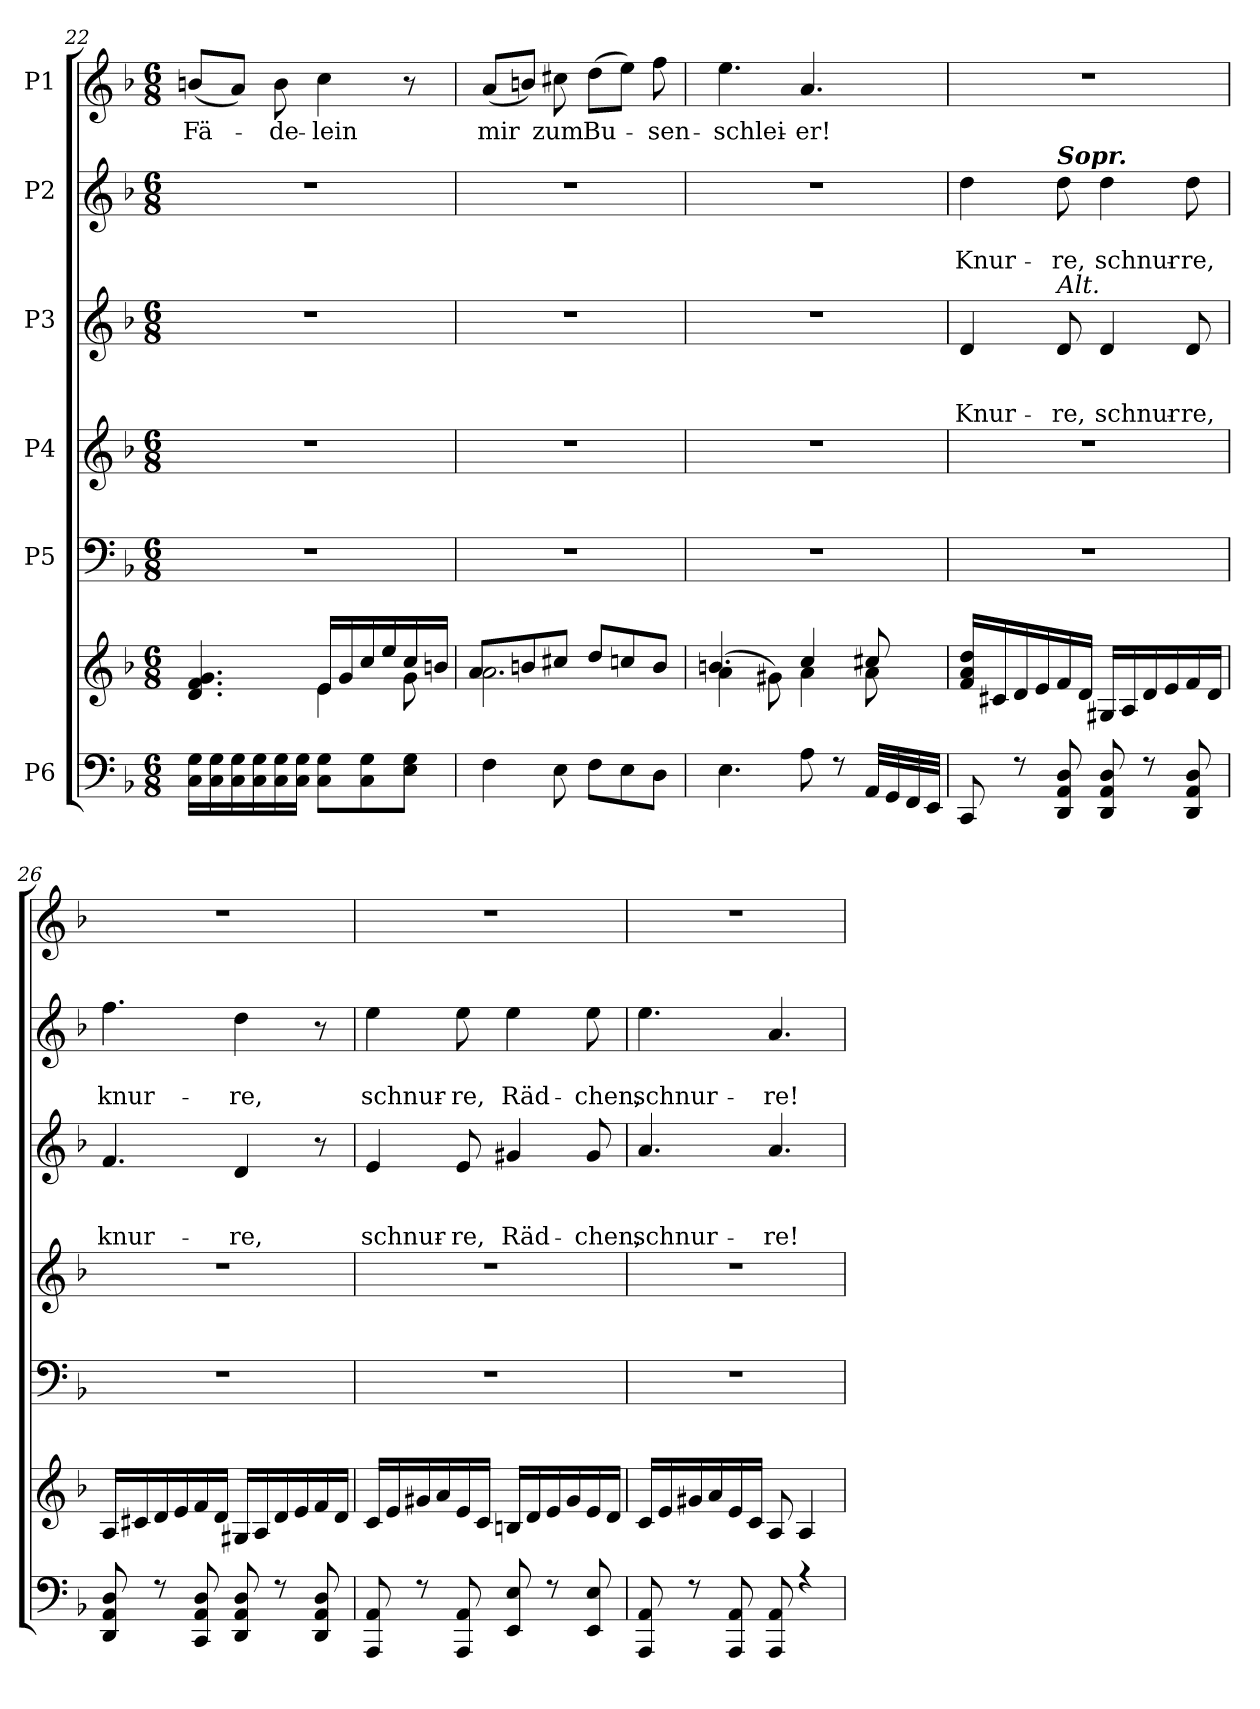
**kern	**kern	**kern	**kern	**kern	**text	**text	**text	**kern	**text	**text	**kern	**text
*part6	*part6	*part5	*part4	*part3	*part3	*part3	*part3	*part2	*part2	*part2	*part1	*part1
*staff7	*staff6	*staff5	*staff4	*staff3	*staff3	*staff3	*staff3	*staff2	*staff2	*staff2	*staff1	*staff1
*I"P6	*	*I"P5	*I"P4	*I"P3	*	*	*	*I"P2	*	*	*I"P1	*
*clefF4	*clefG2	*clefF4	*clefG2	*clefG2	*	*	*	*clefG2	*	*	*clefG2	*
*	*	*	*ITrd7c12	*	*	*	*	*	*	*	*	*
*k[b-]	*k[b-]	*k[b-]	*k[b-]	*k[b-]	*	*	*	*k[b-]	*	*	*k[b-]	*
*F:	*F:	*F:	*F:	*F:	*	*	*	*F:	*	*	*F:	*
*M6/8	*M6/8	*M6/8	*M6/8	*M6/8	*	*	*	*M6/8	*	*	*M6/8	*
=22	=22	=22	=22	=22	=22	=22	=22	=22	=22	=22	=22	=22
*^	*^	*	*	*	*	*	*	*	*	*	*	*
!	!	!	!	!LO:N:vis=1	!LO:N:vis=1	!LO:N:vis=1	!	!	!	!LO:N:vis=1	!	!	!	!LO:LY:b
16C\ 16G\LL	2.ryy	4.ryy	4.d/ 4.f/ 4.g/	2.r	2.r	2.r	.	.	.	2.r	.	.	(<8bn/L	Fä-
16C\ 16G\	.	.	.	.	.	.	.	.	.	.	.	.	.	.
16C\ 16G\	.	.	.	.	.	.	.	.	.	.	.	.	8a/J)	.
16C\ 16G\	.	.	.	.	.	.	.	.	.	.	.	.	.	.
!	!	!	!	!	!	!	!	!	!	!	!	!	!	!LO:LY:b
16C\ 16G\	.	.	.	.	.	.	.	.	.	.	.	.	8b\	-de-
16C\ 16G\JJ	.	.	.	.	.	.	.	.	.	.	.	.	.	.
!	!	!	!	!	!	!	!	!	!	!	!	!	!	!LO:LY:b
8C\ 8G\L	.	4e\	16e/LL	.	.	.	.	.	.	.	.	.	4cc\	-lein
.	.	.	16g/	.	.	.	.	.	.	.	.	.	.	.
8C\ 8G\	.	.	16cc/	.	.	.	.	.	.	.	.	.	.	.
.	.	.	16ee/	.	.	.	.	.	.	.	.	.	.	.
8E\ 8G\J	.	8g\	16cc/	.	.	.	.	.	.	.	.	.	8r	.
.	.	.	16bn/JJ	.	.	.	.	.	.	.	.	.	.	.
!!LO:PB:g=z
=23	=23	=23	=23	=23	=23	=23	=23	=23	=23	=23	=23	=23	=23	=23
!	!	!	!	!LO:N:vis=1	!LO:N:vis=1	!LO:N:vis=1	!	!	!	!LO:N:vis=1	!	!	!	!LO:LY:b
4F\	2.ryy	2.a\	8a/L	2.r	2.r	2.r	.	.	.	2.r	.	.	(<8a/L	mir
.	.	.	8bn/	.	.	.	.	.	.	.	.	.	8bn/J)	.
!	!	!	!	!	!	!	!	!	!	!	!	!	!	!LO:LY:b
8E\	.	.	8cc#X/J	.	.	.	.	.	.	.	.	.	8cc#X\	zum
!	!	!	!	!	!	!	!	!	!	!	!	!	!	!LO:LY:b
8F\L	.	.	8dd/L	.	.	.	.	.	.	.	.	.	(>8dd\L	Bu-
8E\	.	.	8ccn/	.	.	.	.	.	.	.	.	.	8ee\J)	.
!	!	!	!	!	!	!	!	!	!	!	!	!	!	!LO:LY:b
8D\J	.	.	8b/J	.	.	.	.	.	.	.	.	.	8ff\	-sen-
=24	=24	=24	=24	=24	=24	=24	=24	=24	=24	=24	=24	=24	=24	=24
!	!	!	!	!LO:N:vis=1	!LO:N:vis=1	!LO:N:vis=1	!	!	!	!LO:N:vis=1	!	!	!	!LO:LY:b
4.E\	2.ryy	(<4a\	4.bn/	2.r	2.r	2.r	.	.	.	2.r	.	.	4.ee\	-schlei-
.	.	8g#X\)	.	.	.	.	.	.	.	.	.	.	.	.
!	!	!	!	!	!	!	!	!	!	!	!	!	!	!LO:LY:b
8A\	.	4a\	4cc/	.	.	.	.	.	.	.	.	.	4.a/	-er!
8r	.	.	.	.	.	.	.	.	.	.	.	.	.	.
32AA/LLL	.	8a\	8cc#X/	.	.	.	.	.	.	.	.	.	.	.
32GG/	.	.	.	.	.	.	.	.	.	.	.	.	.	.
32FF/	.	.	.	.	.	.	.	.	.	.	.	.	.	.
32EE/JJJ	.	.	.	.	.	.	.	.	.	.	.	.	.	.
=25	=25	=25	=25	=25	=25	=25	=25	=25	=25	=25	=25	=25	=25	=25
!	!	!	!	!LO:N:vis=1	!LO:N:vis=1	!	!	!	!LO:LY:b	!	!	!LO:LY:b	!LO:N:vis=1	!
8CC/	2.ryy	2.ryy	16f/ 16a/ 16dd/LL	2.r	2.r	4d/	.	.	Knur-	4dd\	.	Knur-	2.r	.
.	.	.	16c#X/	.	.	.	.	.	.	.	.	.	.	.
8r	.	.	16d/	.	.	.	.	.	.	.	.	.	.	.
.	.	.	16e/	.	.	.	.	.	.	.	.	.	.	.
!	!	!	!	!	!	!	!	!	!	!LO:TX:a:Bi:t=Sopr.	!	!	!	!
!	!	!	!	!	!	!LO:TX:a:i:t=Alt.	!	!	!	!	!	!	!	!
!	!	!	!	!	!	!	!	!	!LO:LY:b	!	!	!LO:LY:b	!	!
8DD/ 8AA/ 8D/	.	.	16f/	.	.	8d/	.	.	-re,	8dd\	.	-re,	.	.
.	.	.	16d/JJ	.	.	.	.	.	.	.	.	.	.	.
!	!	!	!	!	!	!	!	!	!LO:LY:b	!	!	!LO:LY:b	!	!
8DD/ 8AA/ 8D/	.	.	16G#X/LL	.	.	4d/	.	.	schnur-	4dd\	.	schnur-	.	.
.	.	.	16A/	.	.	.	.	.	.	.	.	.	.	.
8r	.	.	16d/	.	.	.	.	.	.	.	.	.	.	.
.	.	.	16e/	.	.	.	.	.	.	.	.	.	.	.
!	!	!	!	!	!	!	!	!	!LO:LY:b	!	!	!LO:LY:b	!	!
8DD/ 8AA/ 8D/	.	.	16f/	.	.	8d/	.	.	-re,	8dd\	.	-re,	.	.
.	.	.	16d/JJ	.	.	.	.	.	.	.	.	.	.	.
=26	=26	=26	=26	=26	=26	=26	=26	=26	=26	=26	=26	=26	=26	=26
!	!	!	!	!LO:N:vis=1	!LO:N:vis=1	!	!	!	!LO:LY:b	!	!	!LO:LY:b	!LO:N:vis=1	!
8DD/ 8AA/ 8D/	2.ryy	2.ryy	16A/LL	2.r	2.r	4.f/	.	.	knur-	4.ff\	.	knur-	2.r	.
.	.	.	16c#X/	.	.	.	.	.	.	.	.	.	.	.
8r	.	.	16d/	.	.	.	.	.	.	.	.	.	.	.
.	.	.	16e/	.	.	.	.	.	.	.	.	.	.	.
8CC/ 8AA/ 8D/	.	.	16f/	.	.	.	.	.	.	.	.	.	.	.
.	.	.	16d/JJ	.	.	.	.	.	.	.	.	.	.	.
!	!	!	!	!	!	!	!	!	!LO:LY:b	!	!	!LO:LY:b	!	!
8DD/ 8AA/ 8D/	.	.	16G#X/LL	.	.	4d/	.	.	-re,	4dd\	.	-re,	.	.
.	.	.	16A/	.	.	.	.	.	.	.	.	.	.	.
8r	.	.	16d/	.	.	.	.	.	.	.	.	.	.	.
.	.	.	16e/	.	.	.	.	.	.	.	.	.	.	.
8DD/ 8AA/ 8D/	.	.	16f/	.	.	8r	.	.	.	8r	.	.	.	.
.	.	.	16d/JJ	.	.	.	.	.	.	.	.	.	.	.
!!LO:LB:g=z
=27	=27	=27	=27	=27	=27	=27	=27	=27	=27	=27	=27	=27	=27	=27
!	!	!	!	!LO:N:vis=1	!LO:N:vis=1	!	!	!	!LO:LY:b	!	!	!LO:LY:b	!LO:N:vis=1	!
8AAA/ 8AA/	2.ryy	2.ryy	16c/LL	2.r	2.r	4e/	.	.	schnur-	4ee\	.	schnur-	2.r	.
.	.	.	16e/	.	.	.	.	.	.	.	.	.	.	.
8r	.	.	16g#X/	.	.	.	.	.	.	.	.	.	.	.
.	.	.	16a/	.	.	.	.	.	.	.	.	.	.	.
!	!	!	!	!	!	!	!	!	!LO:LY:b	!	!	!LO:LY:b	!	!
8AAA/ 8AA/	.	.	16e/	.	.	8e/	.	.	-re,	8ee\	.	-re,	.	.
.	.	.	16c/JJ	.	.	.	.	.	.	.	.	.	.	.
!	!	!	!	!	!	!	!	!	!LO:LY:b	!	!	!LO:LY:b	!	!
8EE/ 8E/	.	.	16Bn/LL	.	.	4g#X/	.	.	Räd-	4ee\	.	Räd-	.	.
.	.	.	16d/	.	.	.	.	.	.	.	.	.	.	.
8r	.	.	16e/	.	.	.	.	.	.	.	.	.	.	.
.	.	.	16g#/	.	.	.	.	.	.	.	.	.	.	.
!	!	!	!	!	!	!	!	!	!LO:LY:b	!	!	!LO:LY:b	!	!
8EE/ 8E/	.	.	16e/	.	.	8g#/	.	.	-chen,	8ee\	.	-chen,	.	.
.	.	.	16d/JJ	.	.	.	.	.	.	.	.	.	.	.
=28	=28	=28	=28	=28	=28	=28	=28	=28	=28	=28	=28	=28	=28	=28
!	!	!	!	!LO:N:vis=1	!LO:N:vis=1	!	!	!	!LO:LY:b	!	!	!LO:LY:b	!LO:N:vis=1	!
8AAA/ 8AA/	2.ryy	2.ryy	16c/LL	2.r	2.r	4.a/	.	.	schnur-	4.ee\	.	schnur-	2.r	.
.	.	.	16e/	.	.	.	.	.	.	.	.	.	.	.
8r	.	.	16g#X/	.	.	.	.	.	.	.	.	.	.	.
.	.	.	16a/	.	.	.	.	.	.	.	.	.	.	.
8AAA/ 8AA/	.	.	16e/	.	.	.	.	.	.	.	.	.	.	.
.	.	.	16c/JJ	.	.	.	.	.	.	.	.	.	.	.
!	!	!	!	!	!	!	!	!	!LO:LY:b	!	!	!LO:LY:b	!	!
8AAA/ 8AA/	.	.	8A/	.	.	4.a/	.	.	-re!	4.a/	.	-re!	.	.
4r	.	.	4A/	.	.	.	.	.	.	.	.	.	.	.
*v	*v	*	*	*	*	*	*	*	*	*	*	*	*	*
*	*v	*v	*	*	*	*	*	*	*	*	*	*	*
=	=	=	=	=	=	=	=	=	=	=	=	=
*-	*-	*-	*-	*-	*-	*-	*-	*-	*-	*-	*-	*-
